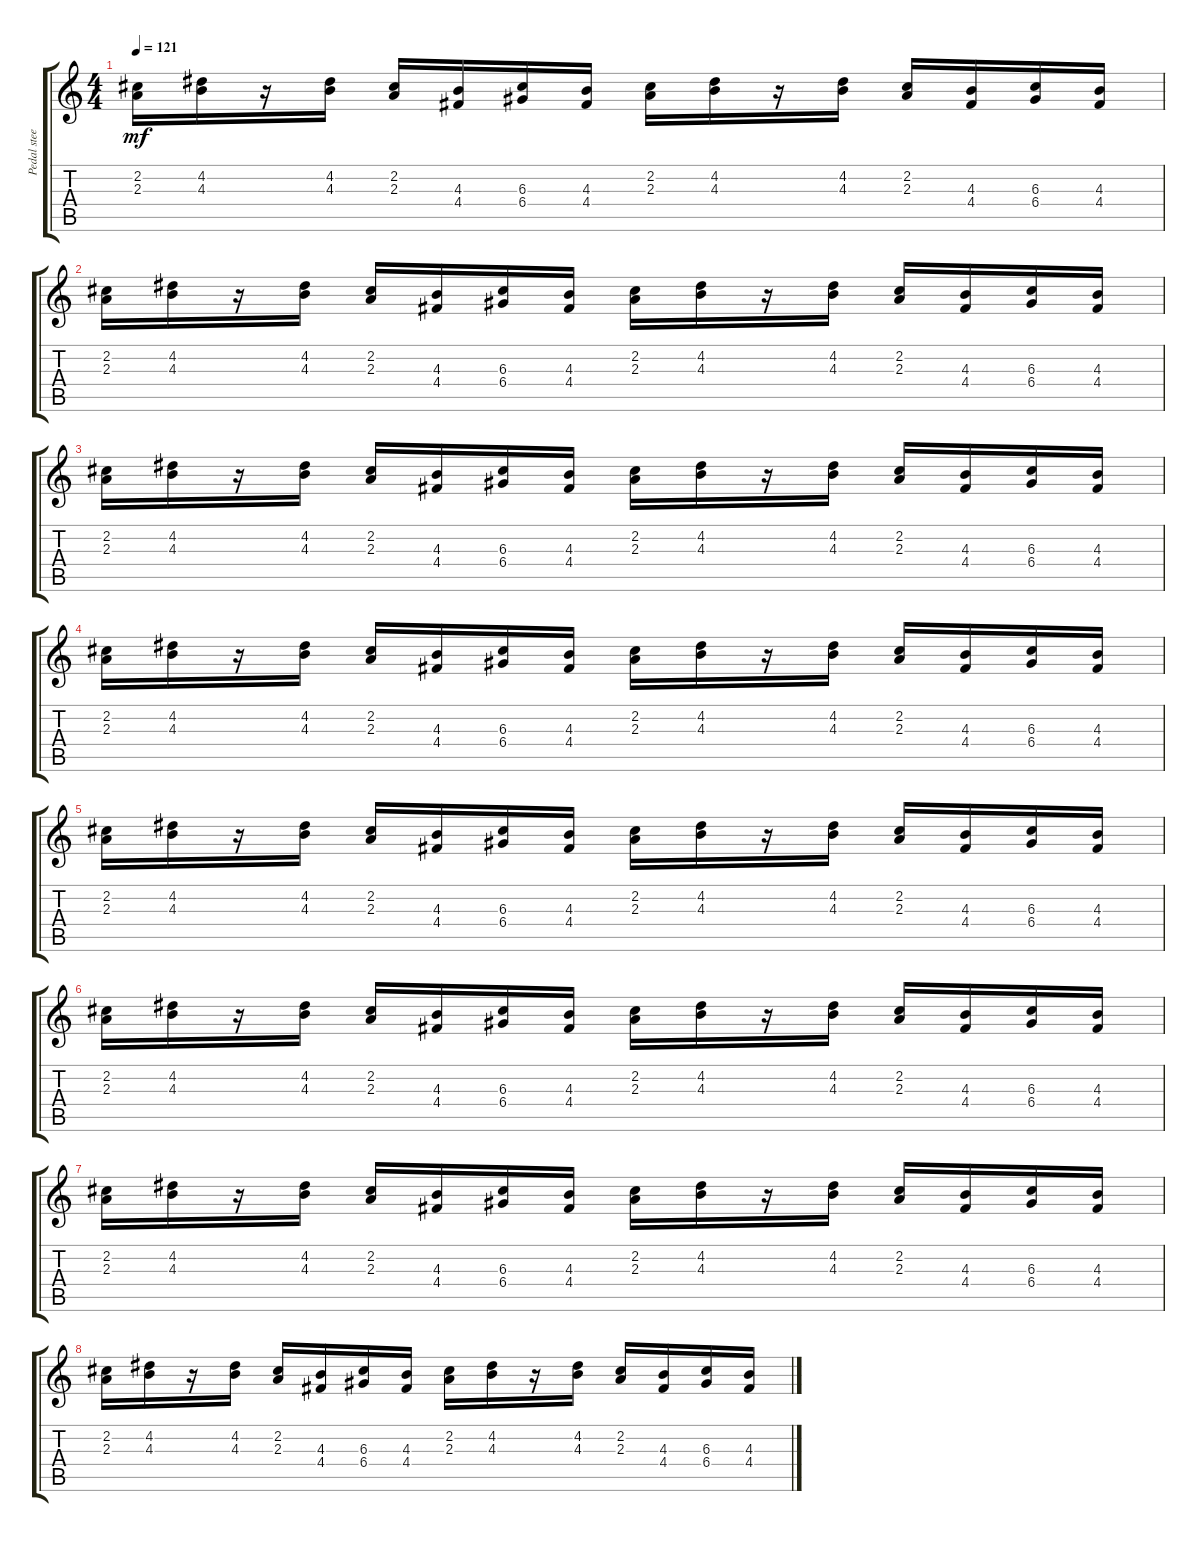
\track ("Pedal steel" "Pedal stee") {instrument electricguitarjazz}
\staff {score tabs}
\tuning (E4 B3 G3 D3 A2 E2) {hide}
\ts (4 4)
\tempo 121
\clef g2
\ks c
(2.2 2.3).16{dy mf} (4.2 4.3).16 r.16 (4.2 4.3).16 (2.2 2.3).16 (4.3 4.4).16 (6.3 6.4).16 (4.3 4.4).16 (2.2 2.3).16 (4.2 4.3).16 r.16 (4.2 4.3).16 (2.2 2.3).16 (4.3 4.4).16 (6.3 6.4).16 (4.3 4.4).16 |
(2.2 2.3).16 (4.2 4.3).16 r.16 (4.2 4.3).16 (2.2 2.3).16 (4.3 4.4).16 (6.3 6.4).16 (4.3 4.4).16 (2.2 2.3).16 (4.2 4.3).16 r.16 (4.2 4.3).16 (2.2 2.3).16 (4.3 4.4).16 (6.3 6.4).16 (4.3 4.4).16 |
(2.2 2.3).16 (4.2 4.3).16 r.16 (4.2 4.3).16 (2.2 2.3).16 (4.3 4.4).16 (6.3 6.4).16 (4.3 4.4).16 (2.2 2.3).16 (4.2 4.3).16 r.16 (4.2 4.3).16 (2.2 2.3).16 (4.3 4.4).16 (6.3 6.4).16 (4.3 4.4).16 |
(2.2 2.3).16 (4.2 4.3).16 r.16 (4.2 4.3).16 (2.2 2.3).16 (4.3 4.4).16 (6.3 6.4).16 (4.3 4.4).16 (2.2 2.3).16 (4.2 4.3).16 r.16 (4.2 4.3).16 (2.2 2.3).16 (4.3 4.4).16 (6.3 6.4).16 (4.3 4.4).16 |
(2.2 2.3).16 (4.2 4.3).16 r.16 (4.2 4.3).16 (2.2 2.3).16 (4.3 4.4).16 (6.3 6.4).16 (4.3 4.4).16 (2.2 2.3).16 (4.2 4.3).16 r.16 (4.2 4.3).16 (2.2 2.3).16 (4.3 4.4).16 (6.3 6.4).16 (4.3 4.4).16 |
(2.2 2.3).16 (4.2 4.3).16 r.16 (4.2 4.3).16 (2.2 2.3).16 (4.3 4.4).16 (6.3 6.4).16 (4.3 4.4).16 (2.2 2.3).16 (4.2 4.3).16 r.16 (4.2 4.3).16 (2.2 2.3).16 (4.3 4.4).16 (6.3 6.4).16 (4.3 4.4).16 |
(2.2 2.3).16 (4.2 4.3).16 r.16 (4.2 4.3).16 (2.2 2.3).16 (4.3 4.4).16 (6.3 6.4).16 (4.3 4.4).16 (2.2 2.3).16 (4.2 4.3).16 r.16 (4.2 4.3).16 (2.2 2.3).16 (4.3 4.4).16 (6.3 6.4).16 (4.3 4.4).16 |
(2.2 2.3).16 (4.2 4.3).16 r.16 (4.2 4.3).16 (2.2 2.3).16 (4.3 4.4).16 (6.3 6.4).16 (4.3 4.4).16 (2.2 2.3).16 (4.2 4.3).16 r.16 (4.2 4.3).16 (2.2 2.3).16 (4.3 4.4).16 (6.3 6.4).16 (4.3 4.4).16
